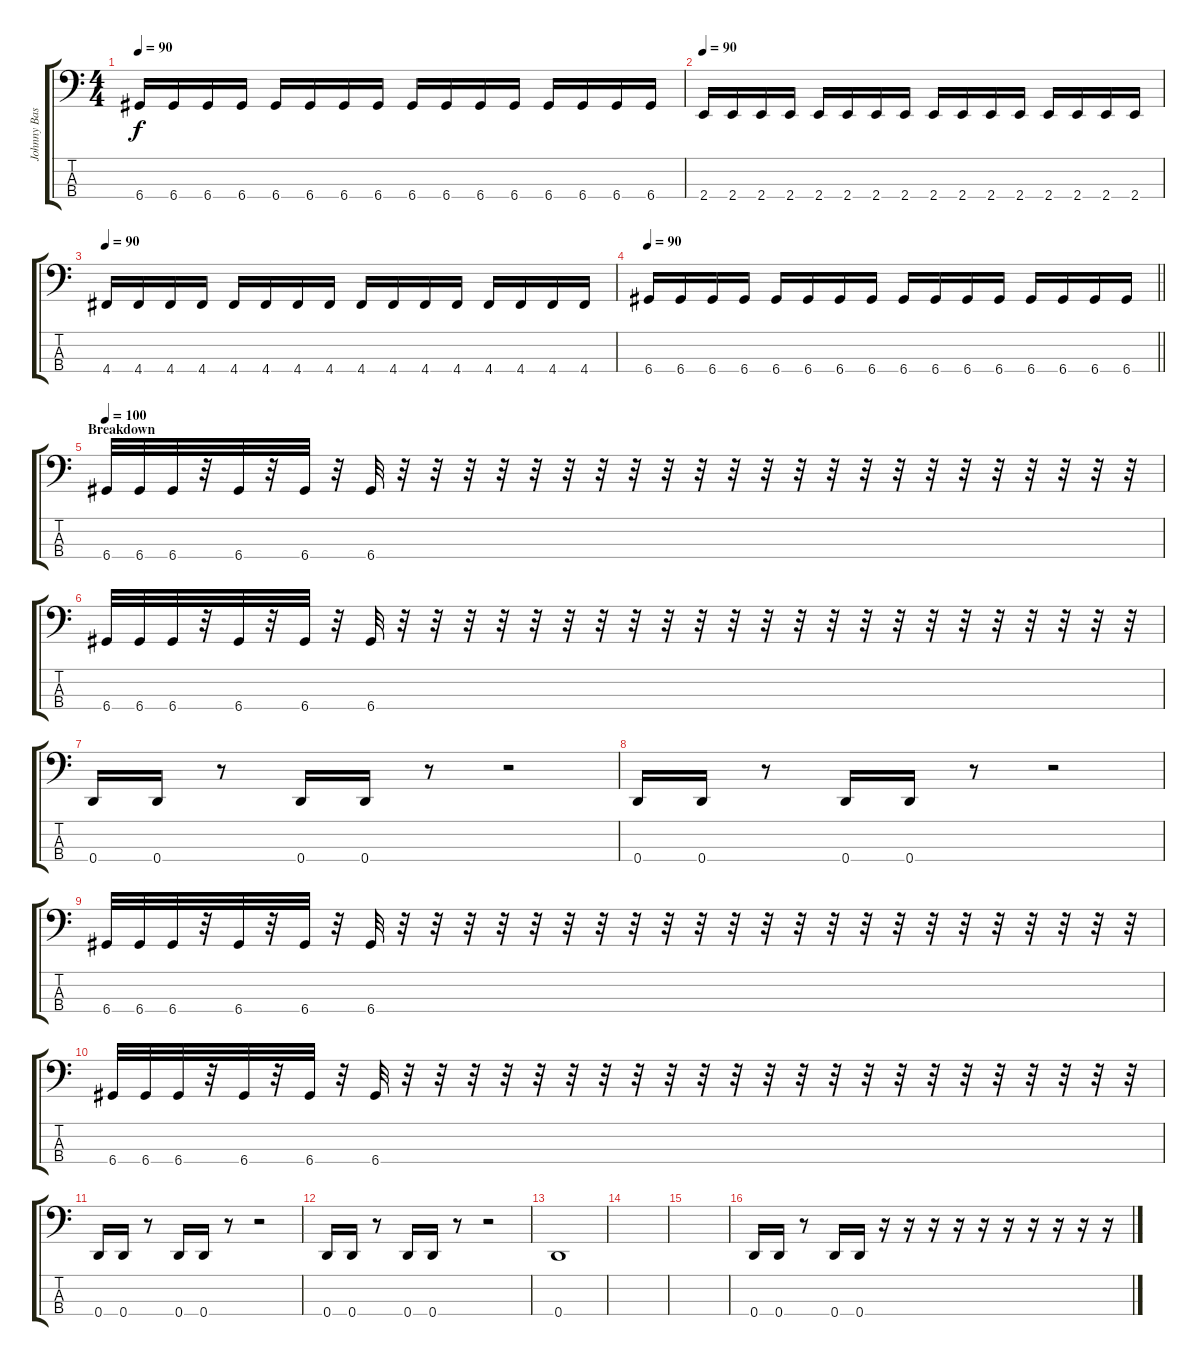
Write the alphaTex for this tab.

\track ("Johnny Bass" "Johnny Bas") {instrument electricbassfinger}
\staff {score tabs}
\tuning (G2 D2 A1 D1) {hide}
\ts (4 4)
\tempo 90
\clef f4
\ks c
6.4.16{dy f} 6.4.16 6.4.16 6.4.16 6.4.16 6.4.16 6.4.16 6.4.16 6.4.16 6.4.16 6.4.16 6.4.16 6.4.16 6.4.16 6.4.16 6.4.16 |
\tempo 90
2.4.16 2.4.16 2.4.16 2.4.16 2.4.16 2.4.16 2.4.16 2.4.16 2.4.16 2.4.16 2.4.16 2.4.16 2.4.16 2.4.16 2.4.16 2.4.16 |
\tempo 90
4.4.16 4.4.16 4.4.16 4.4.16 4.4.16 4.4.16 4.4.16 4.4.16 4.4.16 4.4.16 4.4.16 4.4.16 4.4.16 4.4.16 4.4.16 4.4.16 |
\tempo 90
\barLineRight lightlight
6.4.16 6.4.16 6.4.16 6.4.16 6.4.16 6.4.16 6.4.16 6.4.16 6.4.16 6.4.16 6.4.16 6.4.16 6.4.16 6.4.16 6.4.16 6.4.16 |
\section ("" "Breakdown")
\tempo 100
6.4.32 6.4.32 6.4.32 r.32 6.4.32 r.32 6.4.32 r.32 6.4.32 r.32 r.32 r.32 r.32 r.32 r.32 r.32 r.32 r.32 r.32 r.32 r.32 r.32 r.32 r.32 r.32 r.32 r.32 r.32 r.32 r.32 r.32 r.32 |
6.4.32 6.4.32 6.4.32 r.32 6.4.32 r.32 6.4.32 r.32 6.4.32 r.32 r.32 r.32 r.32 r.32 r.32 r.32 r.32 r.32 r.32 r.32 r.32 r.32 r.32 r.32 r.32 r.32 r.32 r.32 r.32 r.32 r.32 r.32 |
0.4.16 0.4.16 r.8 0.4.16 0.4.16 r.8 r.2 |
0.4.16 0.4.16 r.8 0.4.16 0.4.16 r.8 r.2 |
6.4.32 6.4.32 6.4.32 r.32 6.4.32 r.32 6.4.32 r.32 6.4.32 r.32 r.32 r.32 r.32 r.32 r.32 r.32 r.32 r.32 r.32 r.32 r.32 r.32 r.32 r.32 r.32 r.32 r.32 r.32 r.32 r.32 r.32 r.32 |
6.4.32 6.4.32 6.4.32 r.32 6.4.32 r.32 6.4.32 r.32 6.4.32 r.32 r.32 r.32 r.32 r.32 r.32 r.32 r.32 r.32 r.32 r.32 r.32 r.32 r.32 r.32 r.32 r.32 r.32 r.32 r.32 r.32 r.32 r.32 |
0.4.16 0.4.16 r.8 0.4.16 0.4.16 r.8 r.2 |
0.4.16 0.4.16 r.8 0.4.16 0.4.16 r.8 r.2 |
0.4.1 |
|
|
0.4.16 0.4.16 r.8 0.4.16 0.4.16 r.16 r.16 r.16 r.16 r.16 r.16 r.16 r.16 r.16 r.16
